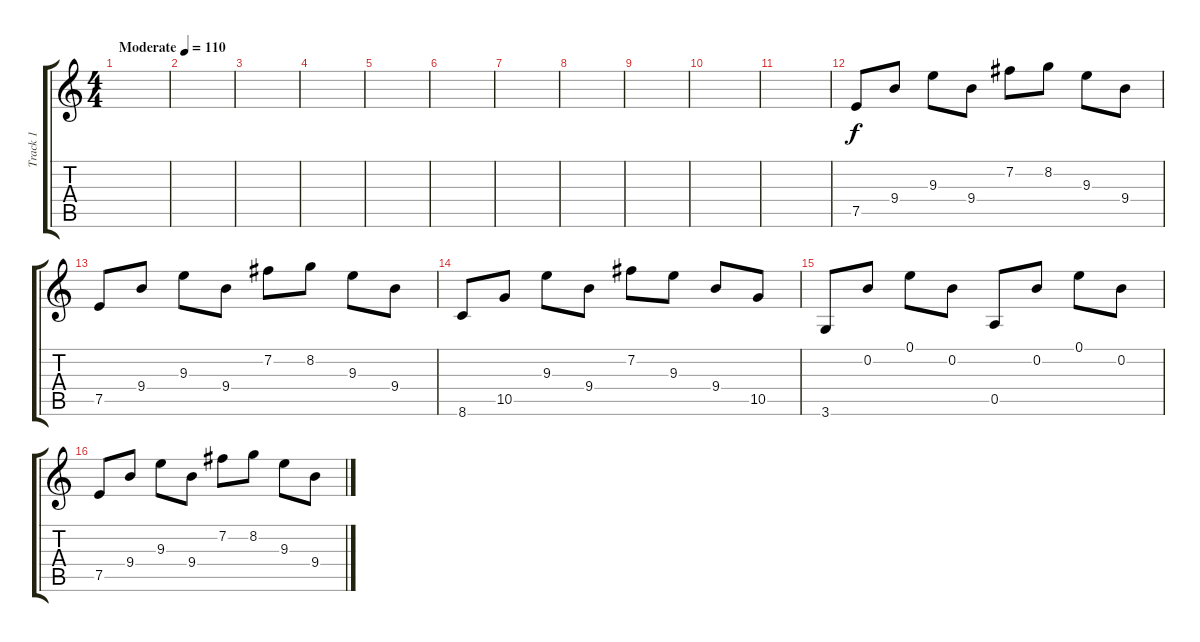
\track ("Track 1" "Track 1") {instrument electricguitarjazz}
\staff {score tabs}
\tuning (E4 B3 G3 D3 A2 E2) {hide}
\ts (4 4)
\tempo (110 "Moderate")
\clef g2
\ks c
|
|
|
|
|
|
|
|
|
|
|
7.5.8 9.4.8 9.3.8 9.4.8 7.2.8 8.2.8 9.3.8 9.4.8 |
7.5.8 9.4.8 9.3.8 9.4.8 7.2.8 8.2.8 9.3.8 9.4.8 |
8.6.8 10.5.8 9.3.8 9.4.8 7.2.8 9.3.8 9.4.8 10.5.8 |
3.6.8 0.2.8 0.1.8 0.2.8 0.5.8 0.2.8 0.1.8 0.2.8 |
7.5.8 9.4.8 9.3.8 9.4.8 7.2.8 8.2.8 9.3.8 9.4.8
